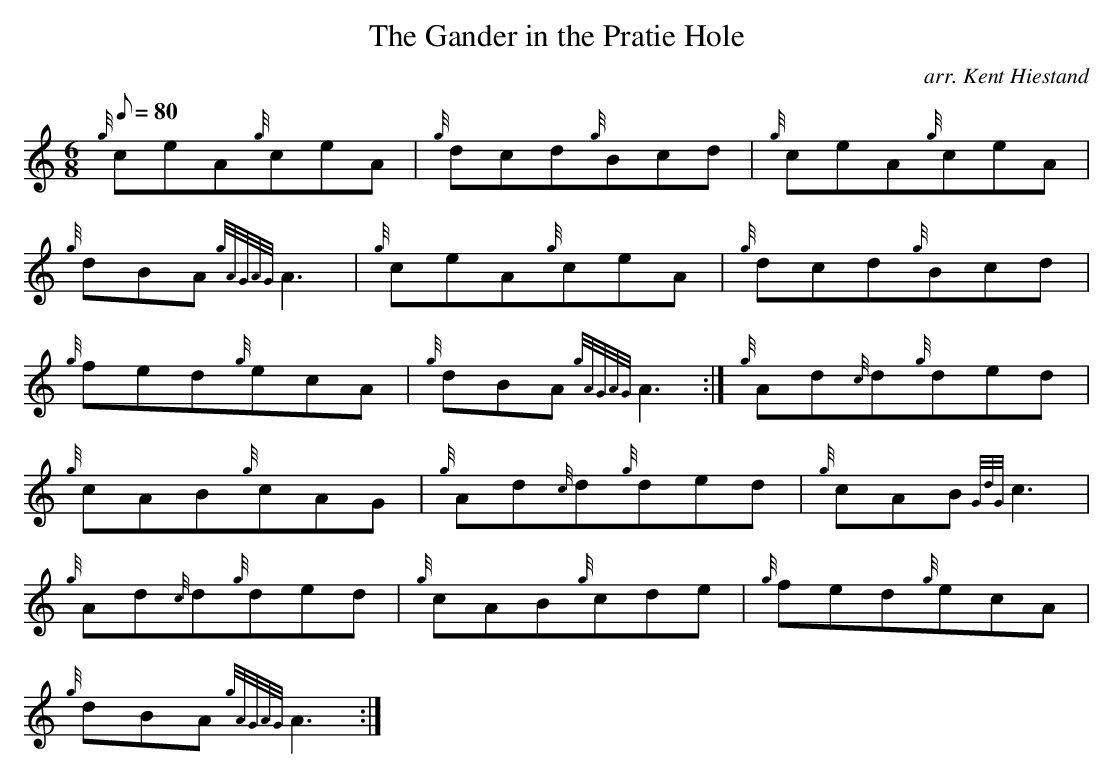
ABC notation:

X:1
T:The Gander in the Pratie Hole
M:6/8
L:1/8
Q:80
C:arr. Kent Hiestand
K:HP
{g}ceA{g}ceA|
{g}dcd{g}Bcd|
{g}ceA{g}ceA|  !
{g}dBA{gAGAG}A3|
{g}ceA{g}ceA|
{g}dcd{g}Bcd|  !
{g}fed{g}ecA|
{g}dBA{gAGAG}A3:|
{g}Ad{c}d{g}ded|  !
{g}cAB{g}cAG|
{g}Ad{c}d{g}ded|
{g}cAB{GdG}c3|  !
{g}Ad{c}d{g}ded|
{g}cAB{g}cde|
{g}fed{g}ecA|  !
{g}dBA{gAGAG}A3:|

